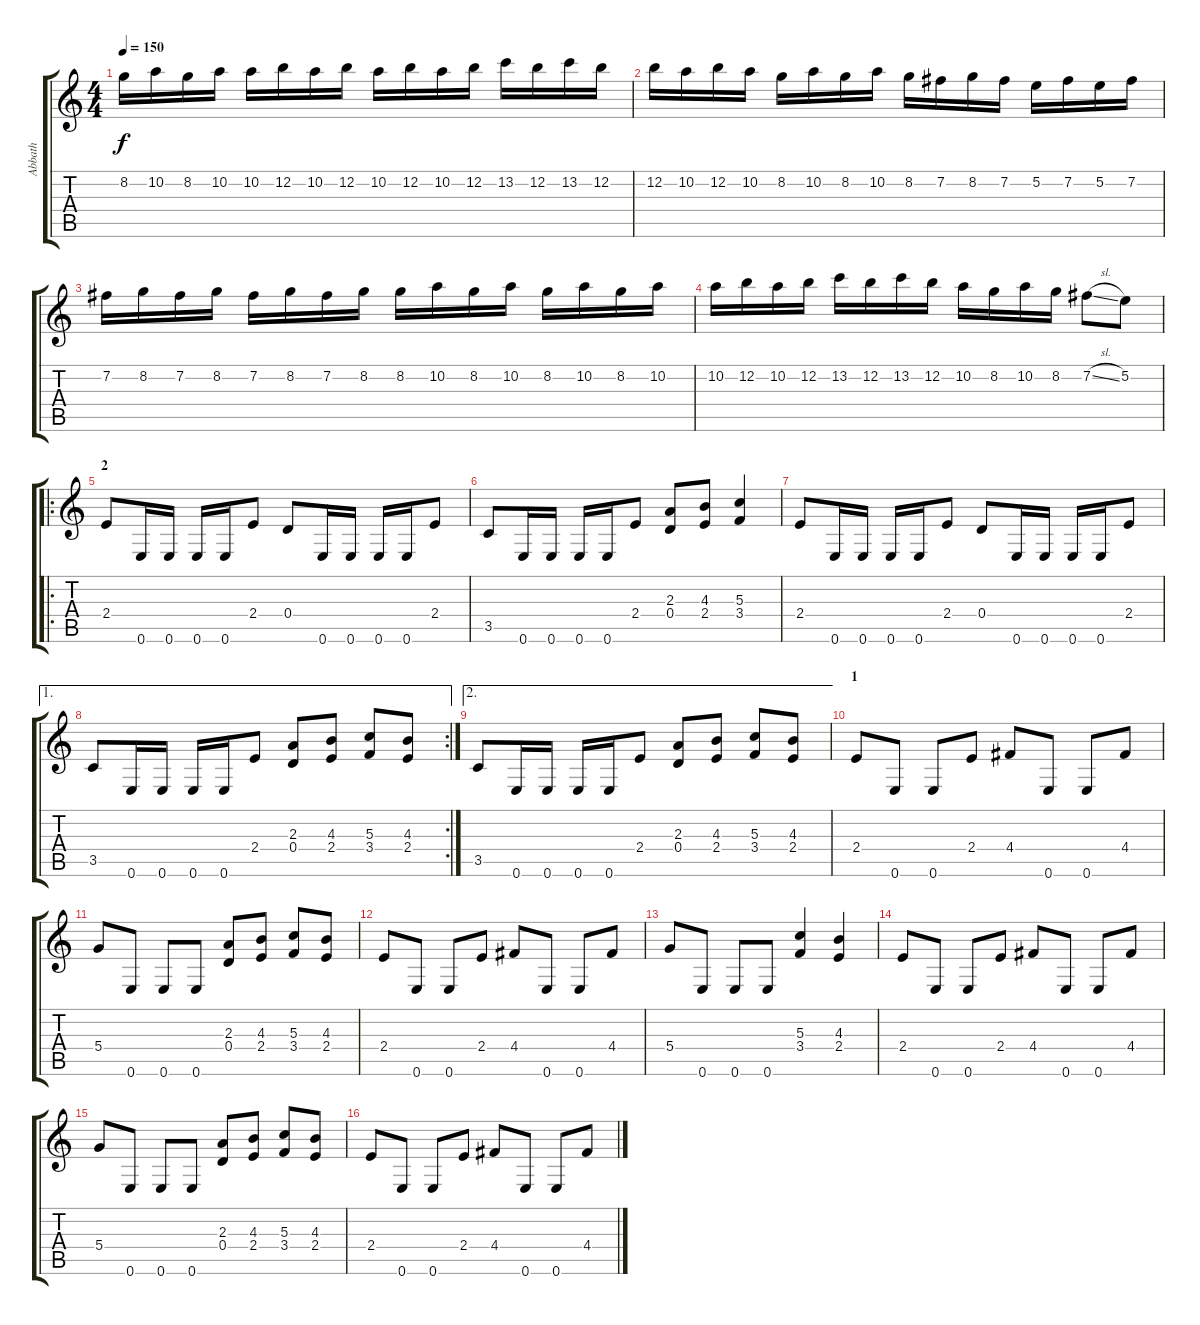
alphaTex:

\track ("Abbath" "Abbath") {instrument distortionguitar}
\staff {score tabs}
\tuning (E4 B3 G3 D3 A2 E2) {hide}
\ts (4 4)
\tempo 150
\clef g2
\ks c
8.2.16{dy f} 10.2.16 8.2.16 10.2.16 10.2.16 12.2.16 10.2.16 12.2.16 10.2.16 12.2.16 10.2.16 12.2.16 13.2.16 12.2.16 13.2.16 12.2.16 |
12.2.16 10.2.16 12.2.16 10.2.16 8.2.16 10.2.16 8.2.16 10.2.16 8.2.16 7.2.16 8.2.16 7.2.16 5.2.16 7.2.16 5.2.16 7.2.16 |
7.2.16 8.2.16 7.2.16 8.2.16 7.2.16 8.2.16 7.2.16 8.2.16 8.2.16 10.2.16 8.2.16 10.2.16 8.2.16 10.2.16 8.2.16 10.2.16 |
10.2.16 12.2.16 10.2.16 12.2.16 13.2.16 12.2.16 13.2.16 12.2.16 10.2.16 8.2.16 10.2.16 8.2.16 7.2{sl}.8 5.2.8 |
\ro
\section ("" "2")
2.4.8 0.6.16 0.6.16 0.6.16 0.6.16 2.4.8 0.4.8 0.6.16 0.6.16 0.6.16 0.6.16 2.4.8 |
3.5.8 0.6.16 0.6.16 0.6.16 0.6.16 2.4.8 (2.3 0.4).8 (4.3 2.4).8 (5.3 3.4).4 |
2.4.8 0.6.16 0.6.16 0.6.16 0.6.16 2.4.8 0.4.8 0.6.16 0.6.16 0.6.16 0.6.16 2.4.8 |
\ae 1
\rc 2
3.5.8 0.6.16 0.6.16 0.6.16 0.6.16 2.4.8 (2.3 0.4).8 (4.3 2.4).8 (5.3 3.4).8 (4.3 2.4).8 |
\ae 2
3.5.8 0.6.16 0.6.16 0.6.16 0.6.16 2.4.8 (2.3 0.4).8 (4.3 2.4).8 (5.3 3.4).8 (4.3 2.4).8 |
\section ("" "1")
2.4.8 0.6.8 0.6.8 2.4.8 4.4.8 0.6.8 0.6.8 4.4.8 |
5.4.8 0.6.8 0.6.8 0.6.8 (2.3 0.4).8 (4.3 2.4).8 (5.3 3.4).8 (4.3 2.4).8 |
2.4.8 0.6.8 0.6.8 2.4.8 4.4.8 0.6.8 0.6.8 4.4.8 |
5.4.8 0.6.8 0.6.8 0.6.8 (5.3 3.4).4 (4.3 2.4).4 |
2.4.8 0.6.8 0.6.8 2.4.8 4.4.8 0.6.8 0.6.8 4.4.8 |
5.4.8 0.6.8 0.6.8 0.6.8 (2.3 0.4).8 (4.3 2.4).8 (5.3 3.4).8 (4.3 2.4).8 |
2.4.8 0.6.8 0.6.8 2.4.8 4.4.8 0.6.8 0.6.8 4.4.8
